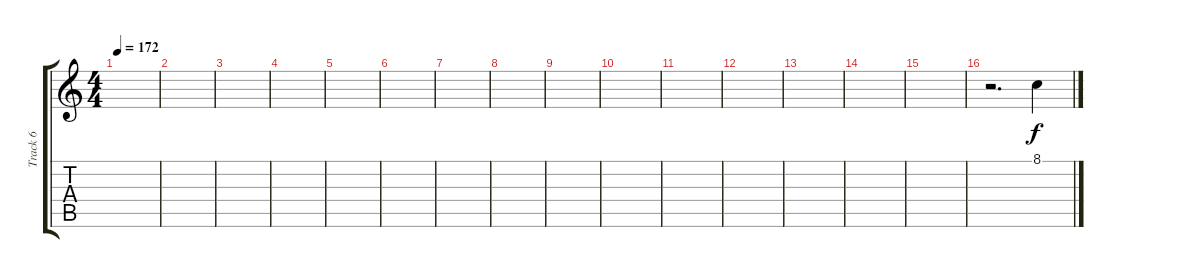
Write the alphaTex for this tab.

\track ("Track 6" "Track 6") {instrument tenorsax}
\staff {score tabs}
\tuning (E4 B3 G3 D3 A2 E2) {hide}
\ts (4 4)
\tempo 172
\clef g2
\ks c
|
|
|
|
|
|
|
|
|
|
|
|
|
|
|
r.2{d} 8.1.4
